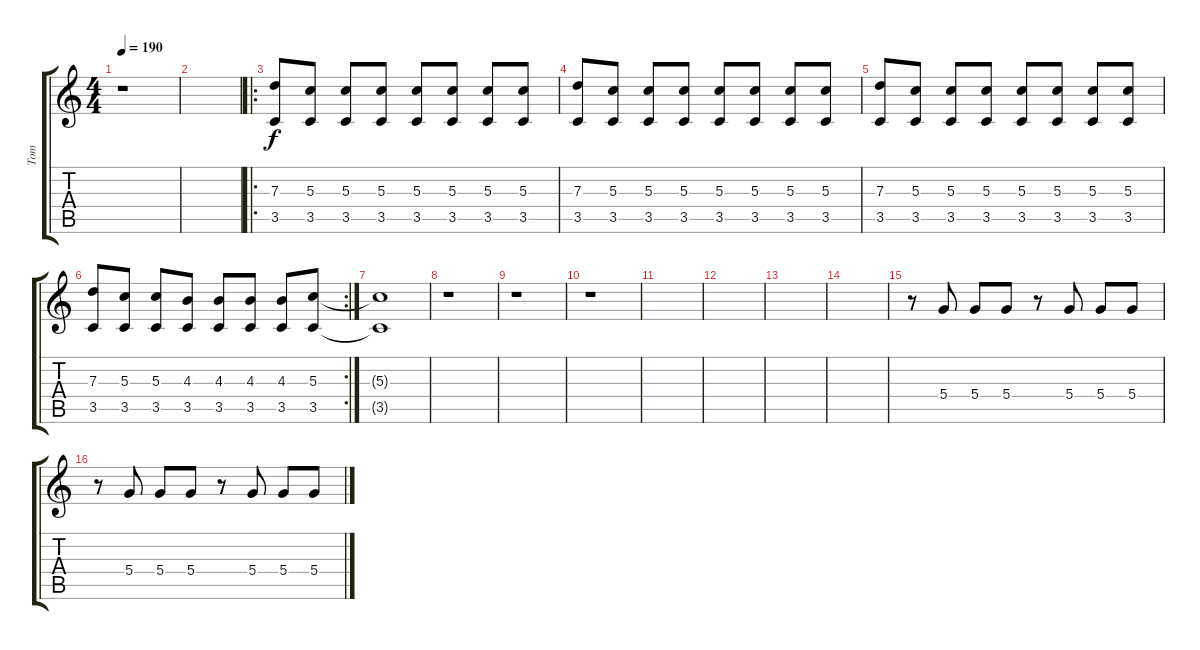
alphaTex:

\track ("Tom" "Tom") {instrument overdrivenguitar}
\staff {score tabs}
\tuning (E4 B3 G3 D3 A2 E2) {hide}
\ts (4 4)
\tempo 190
\clef g2
\ks c
r.1{dy f instrument overdrivenguitar} |
|
\ro
(7.3 3.5).8 (5.3 3.5).8 (5.3 3.5).8 (5.3 3.5).8 (5.3 3.5).8 (5.3 3.5).8 (5.3 3.5).8 (5.3 3.5).8 |
(7.3 3.5).8 (5.3 3.5).8 (5.3 3.5).8 (5.3 3.5).8 (5.3 3.5).8 (5.3 3.5).8 (5.3 3.5).8 (5.3 3.5).8 |
(7.3 3.5).8 (5.3 3.5).8 (5.3 3.5).8 (5.3 3.5).8 (5.3 3.5).8 (5.3 3.5).8 (5.3 3.5).8 (5.3 3.5).8 |
\rc 2
(7.3 3.5).8 (5.3 3.5).8 (5.3 3.5).8 (4.3 3.5).8 (4.3 3.5).8 (4.3 3.5).8 (4.3 3.5).8 (5.3 3.5).8 |
(5.3{t} 3.5{t}).1 |
r.1 |
r.1 |
r.1 |
|
|
|
|
r.8 5.4.8 5.4.8 5.4.8 r.8 5.4.8 5.4.8 5.4.8 |
r.8 5.4.8 5.4.8 5.4.8 r.8 5.4.8 5.4.8 5.4.8
